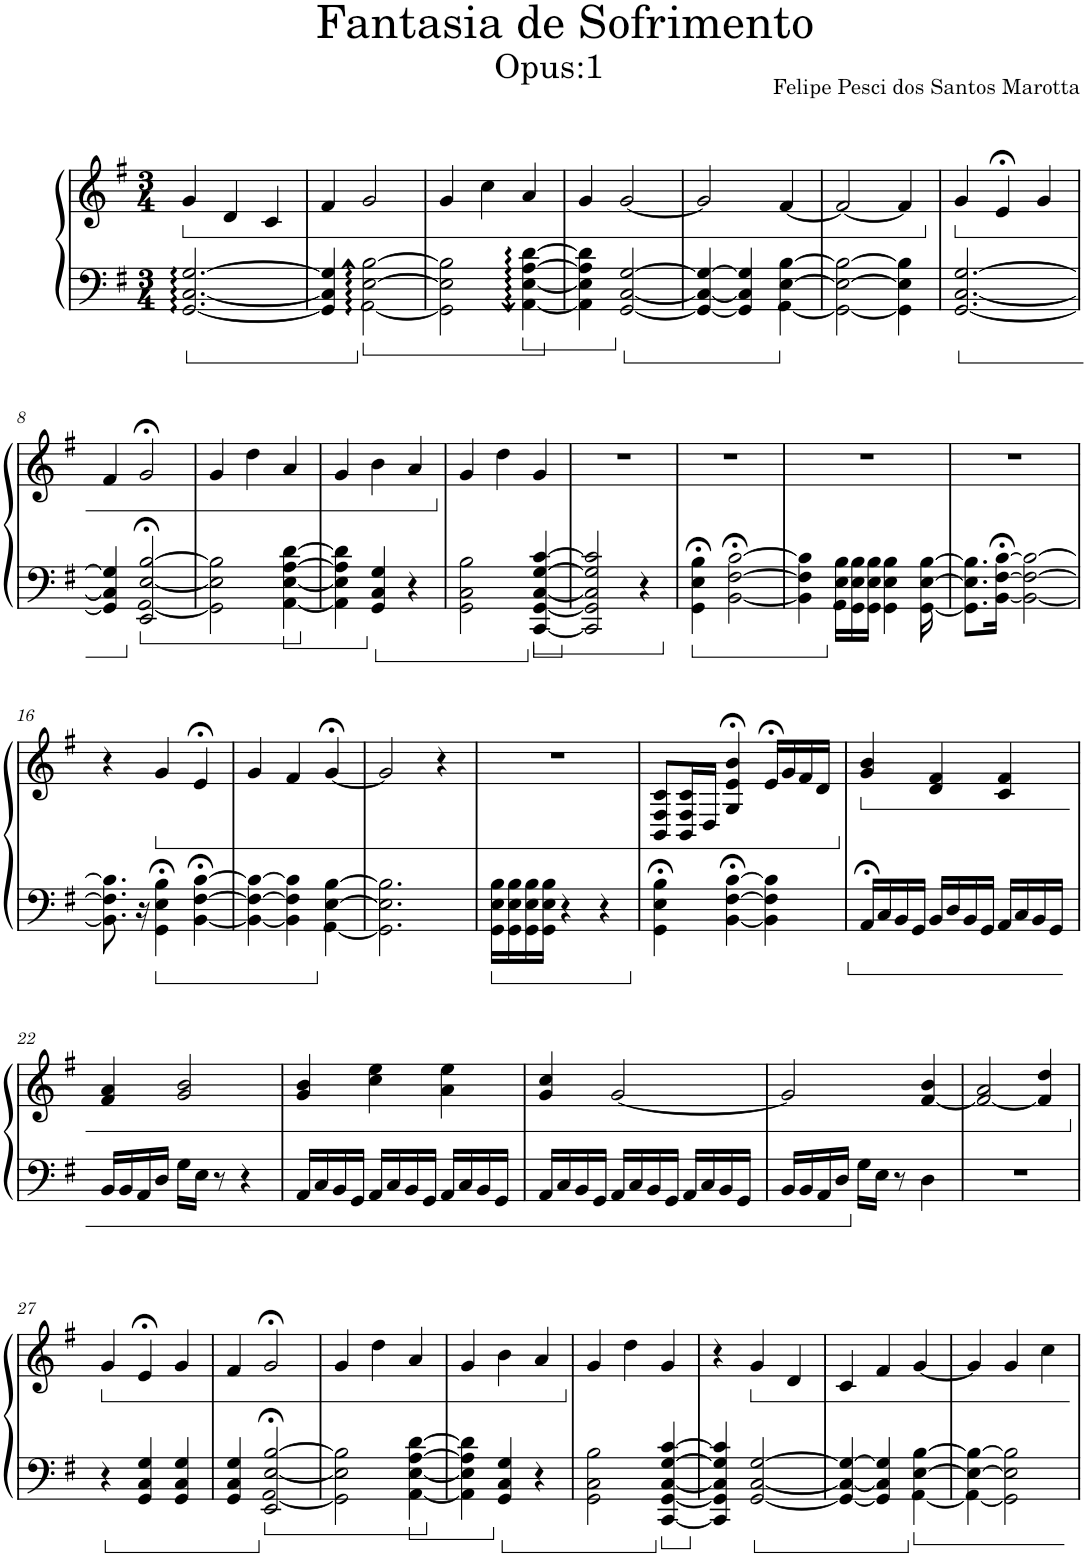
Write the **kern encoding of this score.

**kern	**kern
*part1	*part1
*staff2	*staff1
*I"Piano	*
*I'Pno.	*
*clefF4	*clefG2
*k[f#]	*k[f#]
*M3/4	*M3/4
*	*ped
=1	=1
[2.GG/:: [2.C/:: [2.G/::	4g/
.	4d/
.	4c/
=2	=2
4GG/] 4C/] 4G/]	4f#/
*Xped	*
[2GG\:: [2E\:: [2B\::	2g/
=3	=3
2GG\] 2E\] 2B\]	4g/
.	4cc\
[4AA\:: [4E\:: [4A\:: [4d\::	4a/
=4	=4
4AA\] 4E\] 4A\] 4d\]	4g/
*ped	*
[2GG/ [2C/ [2G/	[2g/
=5	=5
4GG/_ 4C/_ 4G/_	2g/]
4GG/] 4C/] 4G/]	.
[4GG\ [4E\ [4B\	[4f#/
=6	=6
2GG\_ 2E\_ 2B\_	2f#/_
4GG\] 4E\] 4B\]	4f#/]
=7	=7
*	*Xped
*	*ped
[2.GG/ [2.C/ [2.G/	4g/
.	4e;</
.	4g/
!!LO:LB:g=z
=8	=8
4GG/] 4C/] 4G/]	4f#/
*Xped	*
*ped	*
2EE/;< [2GG/;< [2E/;< [2B/;<	2g;</
=9	=9
2GG\] 2E\] 2B\]	4g/
.	4dd\
[4AA\ [4E\ [4A\ [4d\	4a/
=10	=10
4AA\] 4E\] 4A\] 4d\]	4g/
4GG/ 4C/ 4G/	4b\
4r	4a/
=11	=11
*	*Xped
2GG\ 2C\ 2B\	4g/
.	4dd\
[4CC/ [4GG/ [4C/ [4G/ [4c/	4g/
=12	=12
*	*ped
2CC/] 2GG/] 2C/] 2G/] 2c/]	2.r
4r	.
=13	=13
*Xped	*
4GG\;< 4E\;< 4B\;<	2.r
[2BB\;< [2F#\;< [2B\;<	.
=14	=14
4BB\] 4F#\] 4B\]	2.r
16GG\ 16E\ 16B\LL	.
16GG\ 16E\ 16B\	.
16GG\ 16E\ 16B\JJ	.
4GG\ 4E\ 4B\	.
[16GG\ [16E\ [16B\	.
=15	=15
8.GG\] 8.E\] 8.B\]L	2.r
[16BB\;< [16F#\;< [16B\;<Jk	.
2BB\_ 2F#\_ 2B\_	.
!!LO:LB:g=z
=16	=16
8.BB\] 8.F#\] 8.B\]	4r
16r	.
*	*ped
4GG\;< 4E\;< 4B\;<	4g/
[4BB\;< [4F#\;< [4B\;<	4e;</
=17	=17
4BB\_ 4F#\_ 4B\_	4g/
4BB\] 4F#\] 4B\]	4f#/
*Xped	*
[4GG\ [4E\ [4B\	[4g;</
=18	=18
2.GG\] 2.E\] 2.B\]	2g/]
.	4r
=19	=19
*ped	*
16GG\ 16E\ 16B\LL	2.r
16GG\ 16E\ 16B\	.
16GG\ 16E\ 16B\	.
16GG\ 16E\ 16B\JJ	.
4r	.
4r	.
=20	=20
4GG\;< 4E\;< 4B\;<	8BB/ 8F#/ 8B/L
.	16BB/ 16F#/ 16B/L
.	16D/JJ
[4BB\;< [4F#\;< [4B\;<	4G/;< 4e/;< 4b/;<
4BB\] 4F#\] 4B\]	16e;</LL
.	16g/
.	16f#/
.	16d/JJ
=21	=21
*ped	*
*	*Xped
*	*ped
16AA;</LL	4g/ 4b/
16C/	.
16BB/	.
16GG/JJ	.
16BB/LL	4d/ 4f#/
16D/	.
16BB/	.
16GG/JJ	.
16AA/LL	4c/ 4f#/
16C/	.
16BB/	.
16GG/JJ	.
!!LO:LB:g=z
=22	=22
16BB/LL	4f#/ 4a/
16BB/	.
16AA/	.
16D/JJ	.
16G\LL	2g/ 2b/
16E\JJ	.
8r	.
4r	.
=23	=23
16AA/LL	4g/ 4b/
16C/	.
16BB/	.
16GG/JJ	.
16AA/LL	4cc\ 4ee\
16C/	.
16BB/	.
16GG/JJ	.
16AA/LL	4a\ 4ee\
16C/	.
16BB/	.
16GG/JJ	.
=24	=24
16AA/LL	4g/ 4cc/
16C/	.
16BB/	.
16GG/JJ	.
16AA/LL	[2g/
16C/	.
16BB/	.
16GG/JJ	.
16AA/LL	.
16C/	.
16BB/	.
16GG/JJ	.
=25	=25
16BB/LL	2g/]
16BB/	.
16AA/	.
16D/JJ	.
*Xped	*
16G\LL	.
16E\JJ	.
8r	.
4D\	[4f#/ 4b/
=26	=26
2.r	2f#/_ 2a/
.	4f#/] 4dd/
!!LO:LB:g=z
=27	=27
*	*Xped
*	*ped
4r	4g/
4GG/ 4C/ 4G/	4e;</
4GG/ 4C/ 4G/	4g/
=28	=28
4GG/ 4C/ 4G/	4f#/
*Xped	*
*ped	*
2EE/;< [2GG/;< [2E/;< [2B/;<	2g;</
=29	=29
2GG\] 2E\] 2B\]	4g/
.	4dd\
[4AA\ [4E\ [4A\ [4d\	4a/
=30	=30
4AA\] 4E\] 4A\] 4d\]	4g/
4GG/ 4C/ 4G/	4b\
4r	4a/
=31	=31
*	*Xped
2GG\ 2C\ 2B\	4g/
.	4dd\
[4CC/ [4GG/ [4C/ [4G/ [4c/	4g/
=32	=32
4CC/] 4GG/] 4C/] 4G/] 4c/]	4r
*	*ped
[2GG/ [2C/ [2G/	4g/
.	4d/
=33	=33
4GG/_ 4C/_ 4G/_	4c/
4GG/] 4C/] 4G/]	4f#/
*Xped	*
[4GG\ [4E\ [4B\	[4g/
=34	=34
4GG\_ 4E\_ 4B\_	4g/]
2GG\] 2E\] 2B\]	4g/
.	4cc\
=	=
*-	*-
